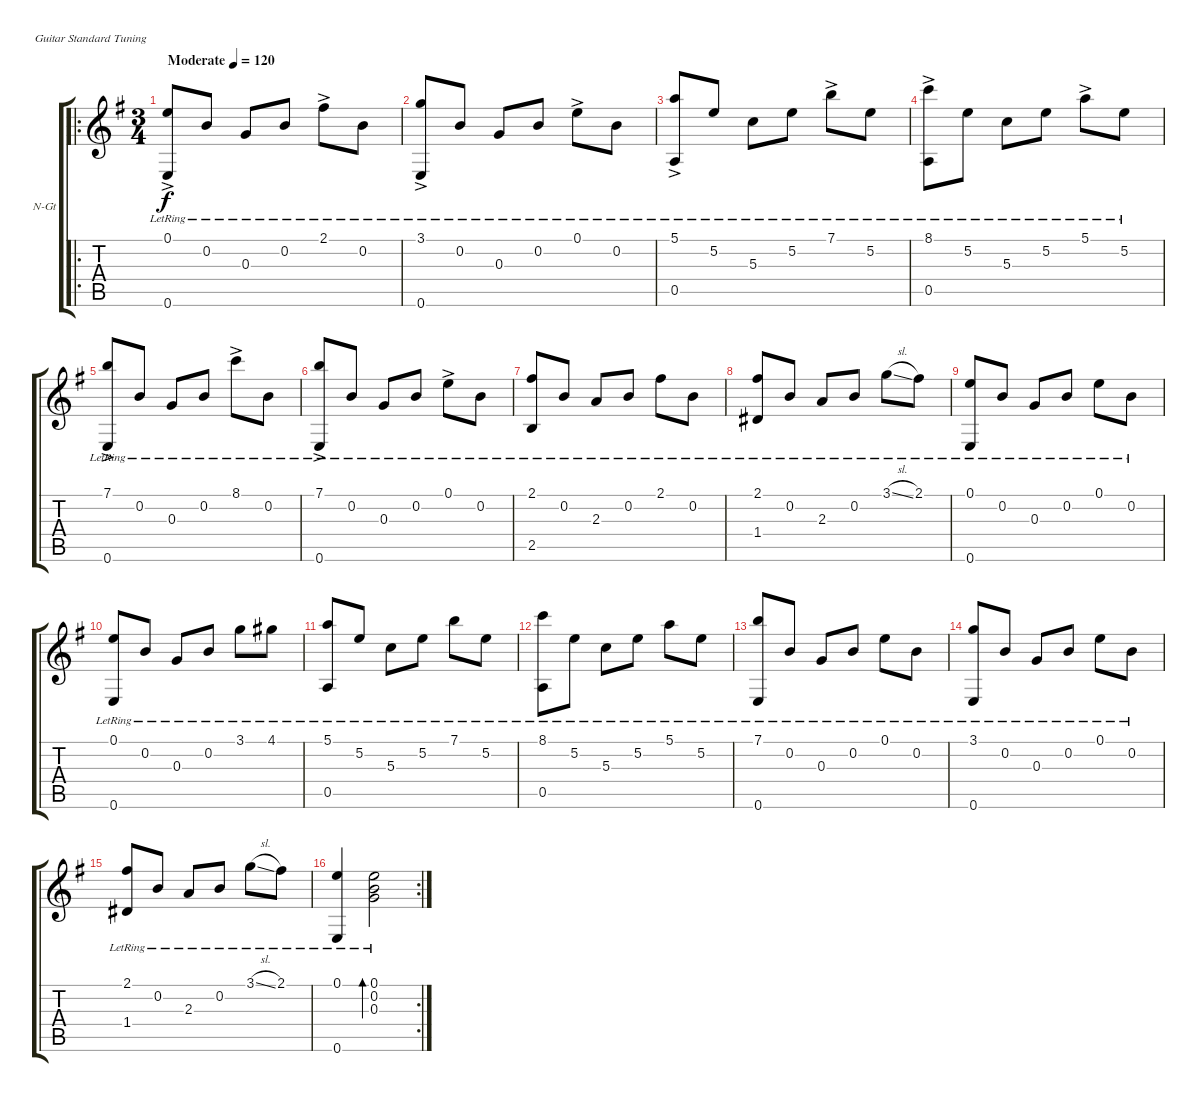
\bracketExtendMode groupsimilarinstruments
\firstSystemTrackNameOrientation horizontal
\otherSystemsTrackNameOrientation horizontal
\track ("Track 1" "N-Gt") {instrument acousticguitarnylon}
\staff {score tabs}
\tuning (E4 B3 G3 D3 A2 E2)
\ro
\ts (3 4)
\beaming (8 2 2 2)
\tempo (120 "Moderate")
\clef g2
\ks g
(0.1{ac lr} 0.6{lr}).8{dy f instrument acousticguitarnylon} 0.2{lr}.8 0.3{lr}.8 0.2{lr}.8 2.1{ac lr}.8 0.2{lr}.8 |
(3.1{ac lr} 0.6{lr}).8 0.2{lr}.8 0.3{lr}.8 0.2{lr}.8 0.1{ac lr}.8 0.2{lr}.8 |
(5.1{ac lr} 0.5{lr}).8 5.2{lr}.8 5.3{lr}.8 5.2{lr}.8 7.1{ac lr}.8 5.2{lr}.8 |
(8.1{ac lr} 0.5{lr}).8 5.2{lr}.8 5.3{lr}.8 5.2{lr}.8 5.1{ac lr}.8 5.2{lr}.8 |
(7.1{ac lr} 0.6{lr}).8 0.2{lr}.8 0.3{lr}.8 0.2{lr}.8 8.1{ac lr}.8 0.2{lr}.8 |
(7.1{ac lr} 0.6{lr}).8 0.2{lr}.8 0.3{lr}.8 0.2{lr}.8 0.1{ac lr}.8 0.2{lr}.8 |
(2.1{lr} 2.5{lr}).8 0.2{lr}.8 2.3{lr}.8 0.2{lr}.8 2.1{lr}.8 0.2{lr}.8 |
(2.1{lr} 1.4{lr}).8 0.2{lr}.8 2.3{lr}.8 0.2{lr}.8 3.1{sl lr}.8 2.1{lr}.8 |
(0.1{lr} 0.6{lr}).8 0.2{lr}.8 0.3{lr}.8 0.2{lr}.8 0.1{lr}.8 0.2{lr}.8 |
(0.1{lr} 0.6{lr}).8 0.2{lr}.8 0.3{lr}.8 0.2{lr}.8 3.1{lr}.8 4.1{lr}.8 |
(5.1{lr} 0.5{lr}).8 5.2{lr}.8 5.3{lr}.8 5.2{lr}.8 7.1{lr}.8 5.2{lr}.8 |
(8.1{lr} 0.5{lr}).8 5.2{lr}.8 5.3{lr}.8 5.2{lr}.8 5.1{lr}.8 5.2{lr}.8 |
(7.1{lr} 0.6{lr}).8 0.2{lr}.8 0.3{lr}.8 0.2{lr}.8 0.1{lr}.8 0.2{lr}.8 |
(3.1{lr} 0.6{lr}).8 0.2{lr}.8 0.3{lr}.8 0.2{lr}.8 0.1{lr}.8 0.2{lr}.8 |
(2.1{lr} 1.4{lr}).8 0.2{lr}.8 2.3{lr}.8 0.2{lr}.8 3.1{sl lr}.8 2.1{lr}.8 |
\rc 2
(0.1{lr} 0.6{lr}).4 (0.1{lr} 0.2{lr} 0.3{lr}).2{bd 240}
